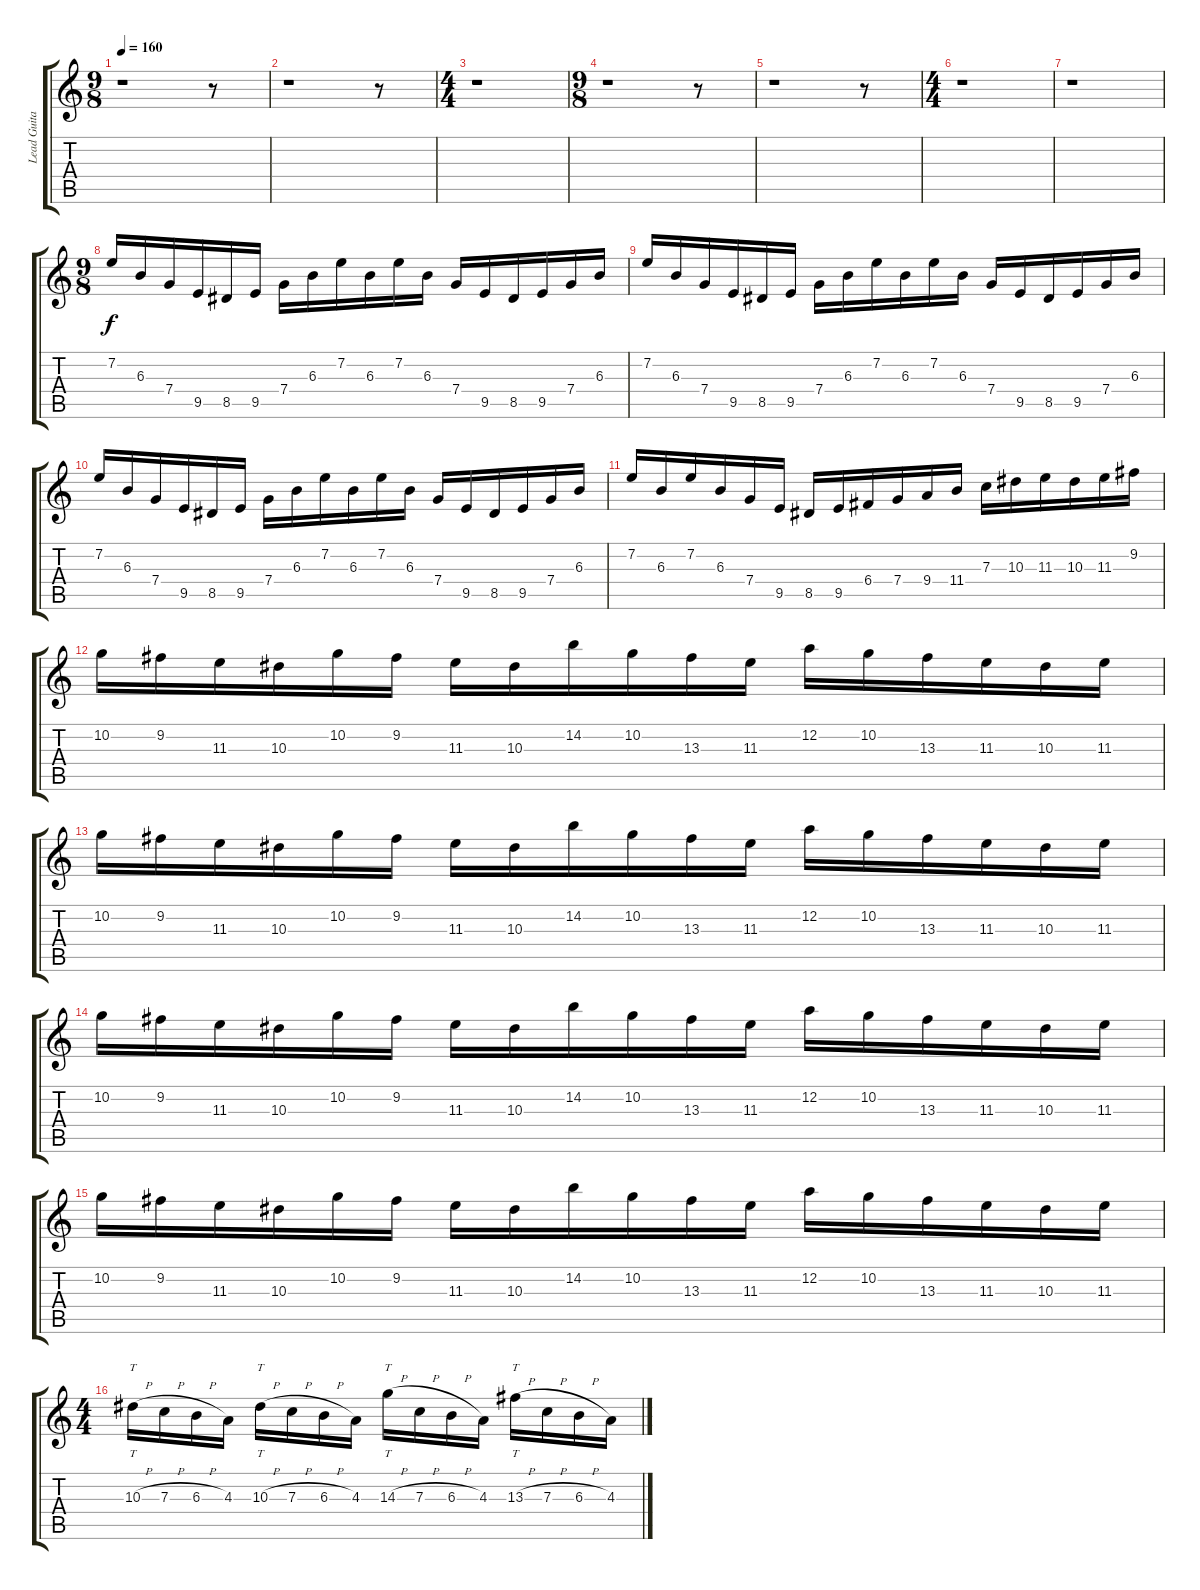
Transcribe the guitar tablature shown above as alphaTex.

\track ("Lead Guitar" "Lead Guita") {instrument overdrivenguitar}
\staff {score tabs}
\tuning (D4 A3 F3 C3 G2 D2) {hide}
\ts (9 8)
\tempo 160
\clef g2
\ks c
r.1{dy f} r.8 |
r.1 r.8 |
\ts (4 4)
r.1 |
\ts (9 8)
r.1 r.8 |
r.1 r.8 |
\ts (4 4)
r.1 |
r.1 |
\ts (9 8)
7.2.16 6.3.16 7.4.16 9.5.16 8.5.16 9.5.16 7.4.16 6.3.16 7.2.16 6.3.16 7.2.16 6.3.16 7.4.16 9.5.16 8.5.16 9.5.16 7.4.16 6.3.16 |
7.2.16 6.3.16 7.4.16 9.5.16 8.5.16 9.5.16 7.4.16 6.3.16 7.2.16 6.3.16 7.2.16 6.3.16 7.4.16 9.5.16 8.5.16 9.5.16 7.4.16 6.3.16 |
7.2.16 6.3.16 7.4.16 9.5.16 8.5.16 9.5.16 7.4.16 6.3.16 7.2.16 6.3.16 7.2.16 6.3.16 7.4.16 9.5.16 8.5.16 9.5.16 7.4.16 6.3.16 |
7.2.16 6.3.16 7.2.16 6.3.16 7.4.16 9.5.16 8.5.16 9.5.16 6.4.16 7.4.16 9.4.16 11.4.16 7.3.16 10.3.16 11.3.16 10.3.16 11.3.16 9.2.16 |
10.2.16 9.2.16 11.3.16 10.3.16 10.2.16 9.2.16 11.3.16 10.3.16 14.2.16 10.2.16 13.3.16 11.3.16 12.2.16 10.2.16 13.3.16 11.3.16 10.3.16 11.3.16 |
10.2.16 9.2.16 11.3.16 10.3.16 10.2.16 9.2.16 11.3.16 10.3.16 14.2.16 10.2.16 13.3.16 11.3.16 12.2.16 10.2.16 13.3.16 11.3.16 10.3.16 11.3.16 |
10.2.16 9.2.16 11.3.16 10.3.16 10.2.16 9.2.16 11.3.16 10.3.16 14.2.16 10.2.16 13.3.16 11.3.16 12.2.16 10.2.16 13.3.16 11.3.16 10.3.16 11.3.16 |
10.2.16 9.2.16 11.3.16 10.3.16 10.2.16 9.2.16 11.3.16 10.3.16 14.2.16 10.2.16 13.3.16 11.3.16 12.2.16 10.2.16 13.3.16 11.3.16 10.3.16 11.3.16 |
\ts (4 4)
10.3{h}.16{tt} 7.3{h}.16 6.3{h}.16 4.3.16 10.3{h}.16{tt} 7.3{h}.16 6.3{h}.16 4.3.16 14.3{h}.16{tt} 7.3{h}.16 6.3{h}.16 4.3.16 13.3{h}.16{tt} 7.3{h}.16 6.3{h}.16 4.3.16
